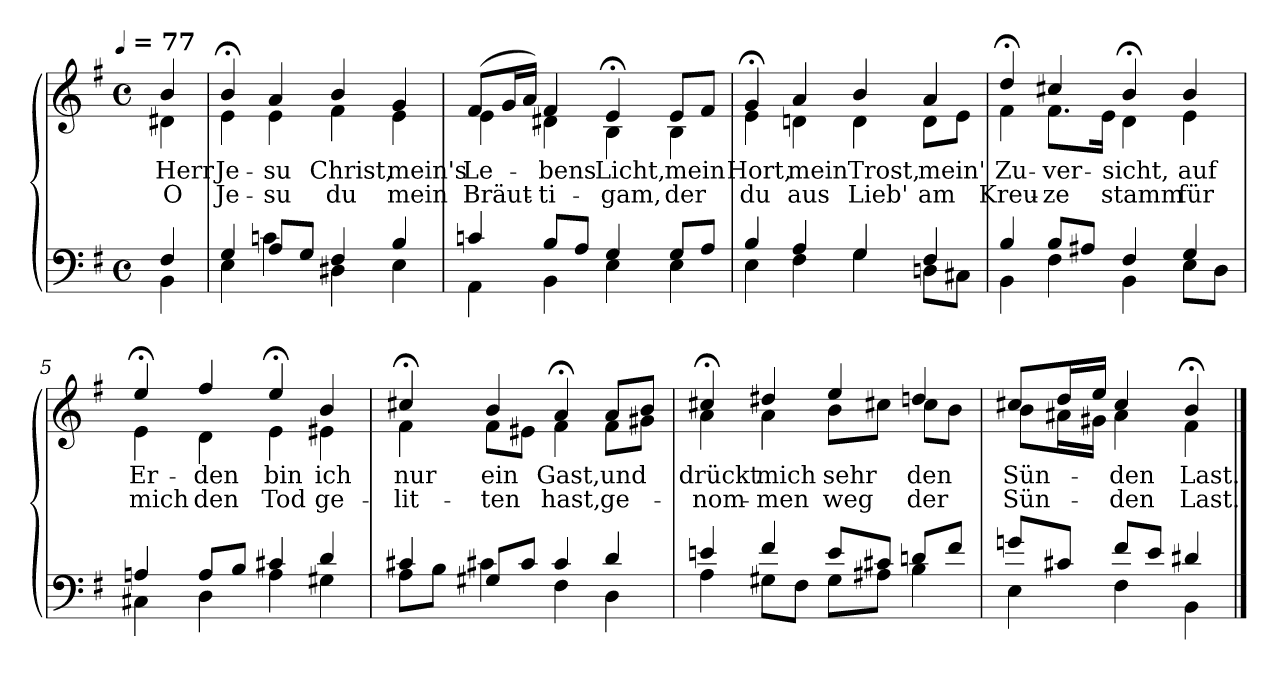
**kern	**kern	**text	**text	**dynam
*part1	*part1	*part1	*part1	*part1
*staff2	*staff1	*staff1	*staff1	*staff1/2
*clefF4	*clefG2	*	*	*
*k[f#]	*k[f#]	*	*	*
!!LO:TX:omd:t=[quarter] = 77
*M4/4	*M4/4	*	*	*
*met(c)	*met(c)	*	*	*
*MM77	*MM77	*	*	*
=	=	=	=	=
*^	*	*	*	*
!	!	!	!	!LO:LY:a	!
*	*	*^	*	*	*
4F#	4BB	4b	4d#X	Herr	O	.
=1	=1	=1	=1	=1	=1	=1
!	!	!	!	!	!LO:LY:a	!
4G	4E	4b;<	4e	Je-	Je-	.
!	!	!	!	!	!LO:LY:a	!
8AL	4cn	4a	4e	-su	-su	.
8GJ	.	.	.	.	.	.
!	!	!	!	!	!LO:LY:a	!
4F#	4D#X	4b	4f#	Christ,	du	♩ = 76.7
!	!	!	!	!	!LO:LY:a	!
4B	4E	4g	4e	mein's	mein	.
=2	=2	=2	=2	=2	=2	=2
*	*	*MM75	*	*	*	*
!	!	!	!	!	!LO:LY:a	!
4cn	4AA	(8f#L	4e	Le-	Bräut-	.
.	.	16gL	.	.	.	.
.	.	16aJJ)	.	.	.	.
!	!	!	!	!	!LO:LY:a	!
8BL	4BB	4f#	4d#X	-bens	-ti-	♩ = 74
8AJ	.	.	.	.	.	.
!	!	!	!	!	!LO:LY:a	!
4G	4E	4e;<	4B	Licht,	-gam,	.
!	!	!	!	!	!LO:LY:a	!
8GL	4E	8eL	4B	mein	der	♩ = 75
8AJ	.	8f#J	.	.	.	.
=3	=3	=3	=3	=3	=3	=3
*	*	*MM76	*	*	*	*
!	!	!	!	!	!LO:LY:a	!
4B	4E	4g;<	4e	Hort,	du	.
!	!	!	!	!	!LO:LY:a	!
4A	4F#	4a	4dn	mein	aus	.
!	!	!	!	!	!LO:LY:a	!
4G	4G	4b	4d	Trost,	Lieb'	.
!	!	!	!	!	!LO:LY:a	!
4F#	8DnL	4a	8dL	mein'	am	♩ = 75
.	8C#XJ	.	8eJ	.	.	.
=4	=4	=4	=4	=4	=4	=4
!	!	!	!	!	!LO:LY:a	!
4B	4BB	4dd;<	4f#	Zu-	Kreu-	.
!	!	!	!	!	!LO:LY:a	!
8BL	4F#	4cc#X	8.f#L	ver-	ze	♩ = 71
8A#XJ	.	.	.	.	.	.
.	.	.	16eJk	.	.	.
!	!	!	!	!	!LO:LY:a	!
4F#	4BB	4b;<	4d	-sicht,	stamm	.
!	!	!	!	!	!LO:LY:a	!
4G	8EL	4b	4e	auf	für	♩ = 73.9
.	8DJ	.	.	.	.	.
!!LO:LB:g=z	!!
=5	=5	=5	=5	=5	=5	=5
*	*	*MM75	*	*	*	*
!	!	!	!	!	!LO:LY:a	!
4An	4C#X	4ee;<	4e	Er-	mich	.
!	!	!	!	!	!LO:LY:a	!
8AL	4D	4ff#	4d	-den	den	.
8BJ	.	.	.	.	.	.
!	!	!	!	!	!LO:LY:a	!
4c#X	4A	4ee;<	4e	bin	Tod	♩ = 76
!	!	!	!	!	!LO:LY:a	!
4d	4G#X	4b	4e#X	ich	ge-	.
=6	=6	=6	=6	=6	=6	=6
!	!	!	!	!	!LO:LY:a	!
4c#X	8AL	4cc#X;<	4f#	nur	-lit-	.
.	8BJ	.	.	.	.	.
!	!	!	!	!	!LO:LY:a	!
8G#XL	4c#X	4b	8f#L	ein	-ten	♩ = 74
8c#J	.	.	8e#XJ	.	.	.
!	!	!	!	!	!LO:LY:a	!
4c#	4F#	4a;<	4f#	Gast,	hast,	.
!	!	!	!	!	!LO:LY:a	!
4d	4D	8aL	8f#L	und	ge-	.
.	.	8bJ	8g#XJ	.	.	.
=7	=7	=7	=7	=7	=7	=7
!	!	!	!	!	!LO:LY:a	!
4en	4A	4cc#X;<	4a	drückt	-nom-	.
!	!	!	!	!	!LO:LY:a	!
4f#	8G#XL	4dd#X	4a	mich	-men	.
.	8F#J	.	.	.	.	.
!	!	!	!	!	!LO:LY:a	!
8eL	8G#L	4ee	8bL	sehr	weg	♩ = 73
8c#XJ	8A#XJ	.	8cc#XJ	.	.	.
!	!	!	!	!	!LO:LY:a	!
8dnL	4B	4ddn	8cc#L	den	der	♩ = 72
8f#J	.	.	8bJ	.	.	.
=8	=8	=8	=8	=8	=8	=8
*	*	*MM70	*	*	*	*
!	!	!	!	!	!LO:LY:a	!
8gnL	4E	8cc#XL	8bL	Sün-	Sün-	.
8c#XJ	.	16ddL	16a#XL	.	.	♩ = 68
.	.	16eeJJ	16g#XJJ	.	.	.
!	!	!	!	!	!LO:LY:a	!
8f#L	4F#	4cc#	4a#	-den	-den	♩ = 66
8eJ	.	.	.	.	.	.
!	!	!	!	!	!LO:LY:a	!
4d#X	4BB	4b;<	4f#	Last.	Last.	.
*v	*v	*	*	*	*	*
*	*v	*v	*	*	*
==	==	==	==	==
*-	*-	*-	*-	*-
